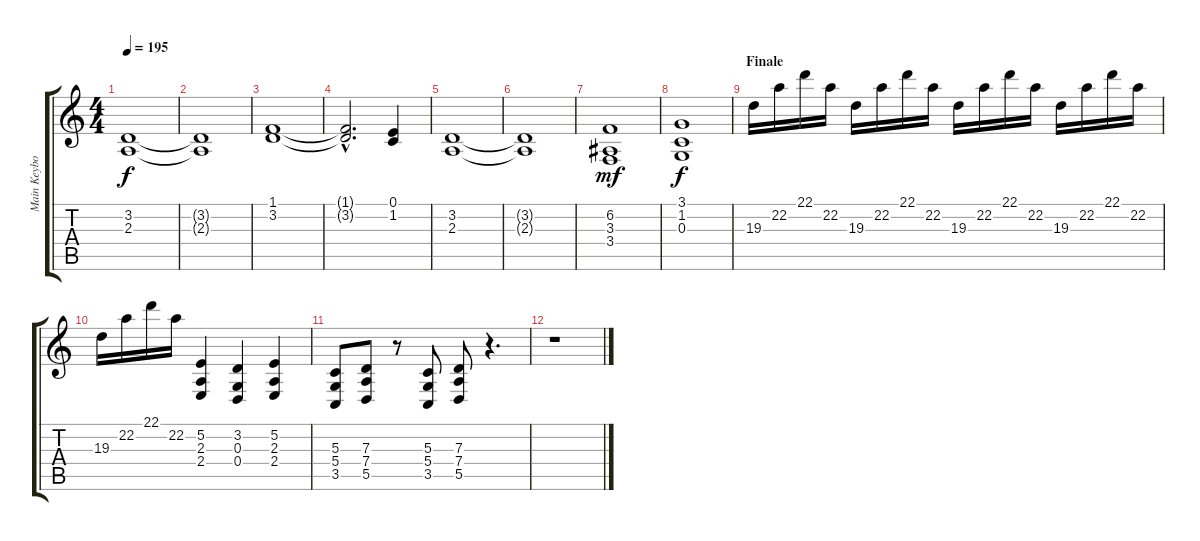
\track ("Main Keyboards " "Main Keybo") {instrument stringensemble1}
\staff {score tabs}
\tuning (E4 B3 G3 D3 A2 E2) {hide}
\ts (4 4)
\tempo 195
\clef g2
\ks c
(3.2 2.3).1{dy f} |
(3.2{t} 2.3{t}).1 |
(1.1 3.2).1 |
(1.1{hac t} 3.2{hac t}).2{d} (0.1 1.2).4 |
(3.2 2.3).1 |
(3.2{t} 2.3{t}).1 |
(6.2 3.3 3.4).1{dy mf} |
(3.1 1.2 0.3).1{dy f} |
\section ("" "Finale")
19.3.16{instrument electricpiano2} 22.2.16 22.1.16 22.2.16 19.3.16 22.2.16 22.1.16 22.2.16 19.3.16 22.2.16 22.1.16 22.2.16 19.3.16 22.2.16 22.1.16 22.2.16 |
19.3.16 22.2.16 22.1.16 22.2.16 (5.2 2.3 2.4).4{instrument stringensemble1} (3.2 0.3 0.4).4 (5.2 2.3 2.4).4 |
(5.3 5.4 3.5).8 (7.3 7.4 5.5).8 r.8 (5.3 5.4 3.5).8 (7.3 7.4 5.5).8 r.4{d} |
r.1
